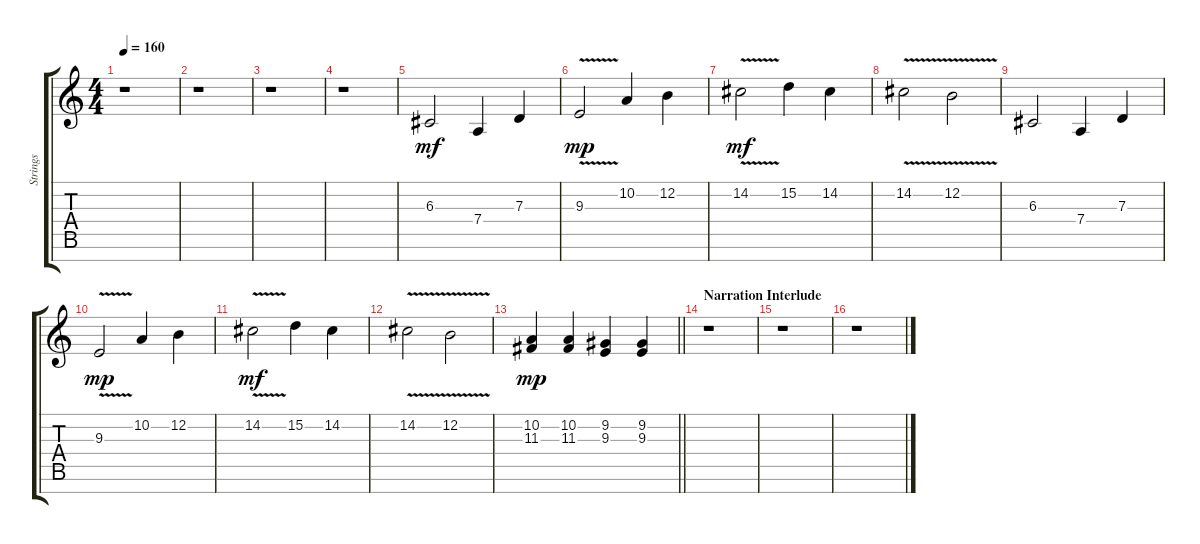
\track ("Strings" "Strings") {instrument stringensemble1}
\staff {score tabs}
\tuning (E4 B3 G3 D3 A2 E2 B1) {hide}
\ts (4 4)
\tempo 160
\clef g2
\ks c
r.1{dy mp} |
r.1 |
r.1 |
r.1 |
6.3.2{dy mf volume 16} 7.4.4 7.3.4 |
9.3{v}.2{dy mp} 10.2.4 12.2.4 |
14.2{v}.2{dy mf} 15.2.4 14.2.4 |
14.2{v}.2 12.2{v}.2 |
6.3.2 7.4.4 7.3.4 |
9.3{v}.2{dy mp} 10.2.4 12.2.4 |
14.2{v}.2{dy mf} 15.2.4 14.2.4 |
14.2{v}.2 12.2{v}.2 |
\barLineRight lightlight
(10.2 11.3).4{dy mp} (10.2 11.3).4 (9.2 9.3).4 (9.2 9.3).4 |
\section ("" "Narration Interlude")
r.1 |
r.1 |
r.1
